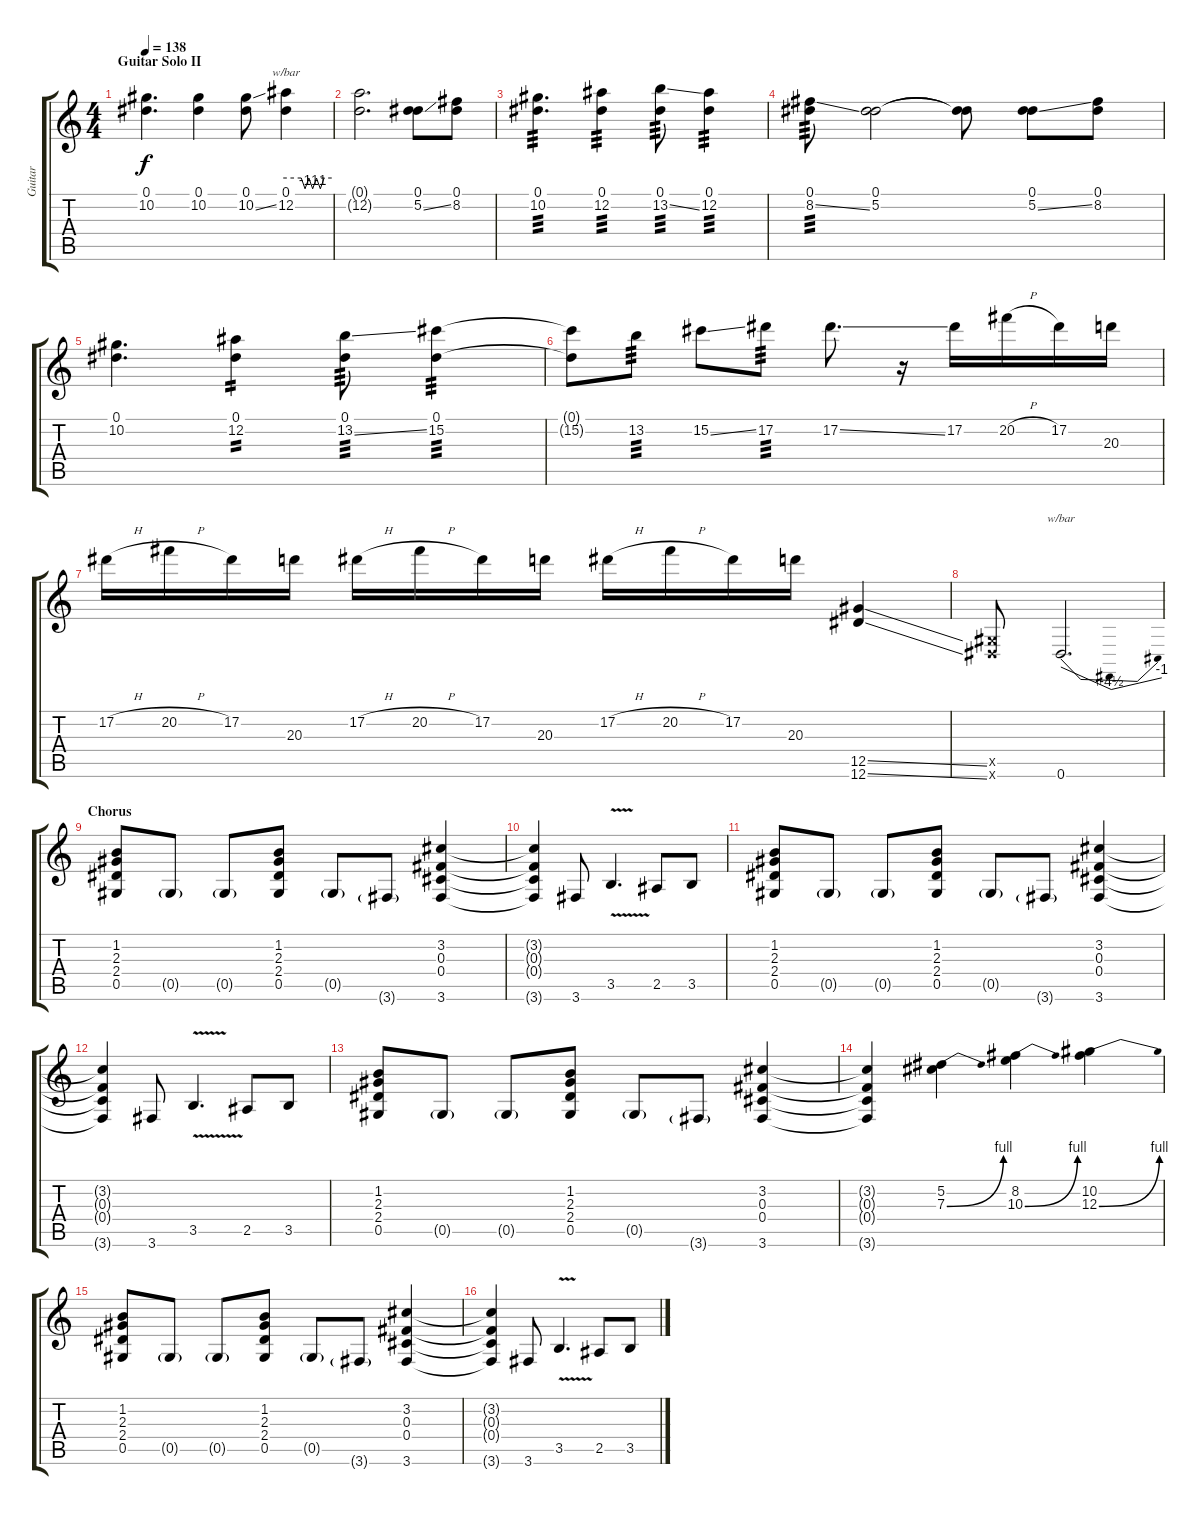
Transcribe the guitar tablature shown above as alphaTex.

\track ("Guitar" "Guitar") {instrument distortionguitar}
\staff {score tabs}
\tuning (Eb4 Bb3 Gb3 Db3 Ab2 Eb2) {hide}
\ts (4 4)
\section ("" "Guitar Solo II")
\tempo 138
\clef g2
\ks c
(0.1 10.2).4{d dy f} (0.1 10.2).4 (0.1 10.2{ss}).8 (0.1 12.2).4{tbe (custom default 0 0 20 0 25 -4 30 0 35 -4 40 0 45 -4 50 0 60 0)} |
(0.1{t} 12.2{t}).2{d} (0.1 5.2{ss}).8 (0.1 8.2).8 |
(0.1 10.2).4{d tp 3} (0.1 12.2).4{tp 3} (0.1 13.2{ss}).8{tp 3} (0.1 12.2).4{tp 3} |
(0.1 8.2{ss}).8{tp 3} (0.1 5.2).2 (0.1{t} 5.2{t}).8 (0.1 5.2{ss}).8 (0.1 8.2).8 |
(0.1 10.2).4{d} (0.1 12.2).4{tp 2} (0.1 13.2{ss}).8{tp 3} (0.1 15.2).4{tp 3} |
(0.1{t} 15.2{t}).8 13.2.8{tp 3} 15.2{ss}.8 17.2.8{tp 3} 17.2{ss}.8{d} r.16 17.2.16 20.2{h}.16 17.2.16 20.3.16 |
17.2{h}.16 20.2{h}.16 17.2.16 20.3.16 17.2{h}.16 20.2{h}.16 17.2.16 20.3.16 17.2{h}.16 20.2{h}.16 17.2.16 20.3.16 (12.5{ss} 12.6{ss}).4 |
(0.5{x} 0.6{x}).8 0.6.2{d tbe (dip default 0 0 55 -18 60 -4)} |
\section ("" "Chorus")
(1.2 2.3 2.4 0.5).8 0.5{g}.8 0.5{g}.8 (1.2 2.3 2.4 0.5).8 0.5{g}.8 3.6{g}.8 (3.2 0.3 0.4 3.6).4 |
(3.2{t} 0.3{t} 0.4{t} 3.6{t}).4 3.6.8 3.5{v}.4{d} 2.5.8 3.5.8 |
(1.2 2.3 2.4 0.5).8 0.5{g}.8 0.5{g}.8 (1.2 2.3 2.4 0.5).8 0.5{g}.8 3.6{g}.8 (3.2 0.3 0.4 3.6).4 |
(3.2{t} 0.3{t} 0.4{t} 3.6{t}).4 3.6.8 3.5{v}.4{d} 2.5.8 3.5.8 |
(1.2 2.3 2.4 0.5).8 0.5{g}.8 0.5{g}.8 (1.2 2.3 2.4 0.5).8 0.5{g}.8 3.6{g}.8 (3.2 0.3 0.4 3.6).4 |
(3.2{t} 0.3{t} 0.4{t} 3.6{t}).4 (5.2 7.3{be (bend 0 0 60 4)}).4 (8.2 10.3{be (bend 0 0 60 4)}).4 (10.2 12.3{be (bend 0 0 60 4)}).4 |
(1.2 2.3 2.4 0.5).8 0.5{g}.8 0.5{g}.8 (1.2 2.3 2.4 0.5).8 0.5{g}.8 3.6{g}.8 (3.2 0.3 0.4 3.6).4 |
(3.2{t} 0.3{t} 0.4{t} 3.6{t}).4 3.6.8 3.5{v}.4{d} 2.5.8 3.5.8
